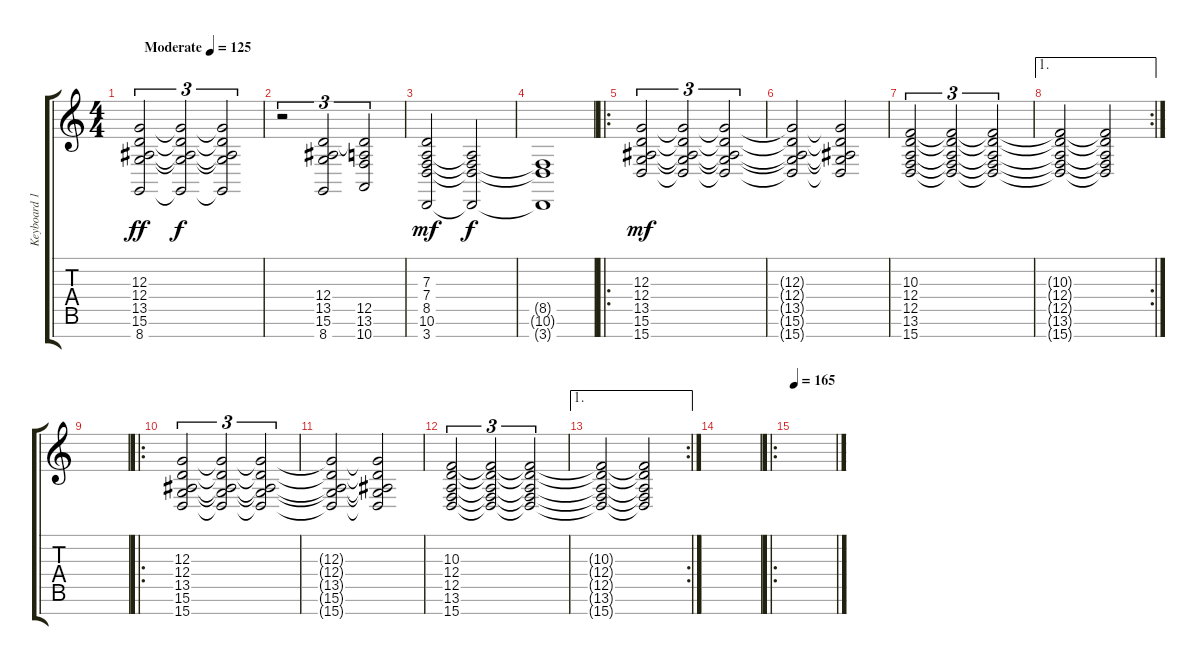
\track ("Keyboard 1" "Keyboard 1") {instrument pad4choir}
\staff {score tabs}
\tuning (E4 B3 G3 D3 A2 E2 B1) {hide}
\ts (4 4)
\tempo (125 "Moderate")
\clef g2
\ks c
(12.3 12.4 13.5 15.6 8.7).2{tu (3 2) dy ff instrument pad4choir} (12.3{t} 12.4{t} 13.5{t} 15.6{t} 8.7{t}).2{tu (3 2) dy f} (12.3{t} 12.4{t} 13.5{t} 15.6{t} 8.7{t}).2{tu (3 2)} |
r.2{tu (3 2)} (12.4 13.5 15.6 8.7).2{tu (3 2)} (12.4{t} 12.5 13.6 10.7).2{tu (3 2)} |
(7.3 7.4 8.5 10.6 3.7).2{dy mf} (7.4{t} 8.5{t} 10.6{t} 3.7{t}).2{dy f} |
(8.5{t} 10.6{t} 3.7{t}).1 |
\ro
(12.3 12.4 13.5 15.6 15.7).2{tu (3 2) dy mf volume 10} (12.3{t} 12.4{t} 13.5{t} 15.6{t} 15.7{t}).2{tu (3 2)} (12.3{t} 12.4{t} 13.5{t} 15.6{t} 15.7{t}).2{tu (3 2)} |
(12.3{t} 12.4{t} 13.5{t} 15.6{t} 15.7{t}).2 (12.3{t} 12.4{t} 13.5{t} 15.6{t} 15.7{t}).2 |
(10.3 12.4 12.5 13.6 15.7).2{tu (3 2)} (10.3{t} 12.4{t} 12.5{t} 13.6{t} 15.7{t}).2{tu (3 2)} (10.3{t} 12.4{t} 12.5{t} 13.6{t} 15.7{t}).2{tu (3 2)} |
\ae 1
\rc 2
(10.3{t} 12.4{t} 12.5{t} 13.6{t} 15.7{t}).2 (10.3{t} 12.4{t} 12.5{t} 13.6{t} 15.7{t}).2 |
|
\ro
(12.3 12.4 13.5 15.6 15.7).2{tu (3 2)} (12.3{t} 12.4{t} 13.5{t} 15.6{t} 15.7{t}).2{tu (3 2)} (12.3{t} 12.4{t} 13.5{t} 15.6{t} 15.7{t}).2{tu (3 2)} |
(12.3{t} 12.4{t} 13.5{t} 15.6{t} 15.7{t}).2 (12.3{t} 12.4{t} 13.5{t} 15.6{t} 15.7{t}).2 |
(10.3 12.4 12.5 13.6 15.7).2{tu (3 2)} (10.3{t} 12.4{t} 12.5{t} 13.6{t} 15.7{t}).2{tu (3 2)} (10.3{t} 12.4{t} 12.5{t} 13.6{t} 15.7{t}).2{tu (3 2)} |
\ae 1
\rc 2
(10.3{t} 12.4{t} 12.5{t} 13.6{t} 15.7{t}).2 (10.3{t} 12.4{t} 12.5{t} 13.6{t} 15.7{t}).2 |
|
\ro
\tempo 165
